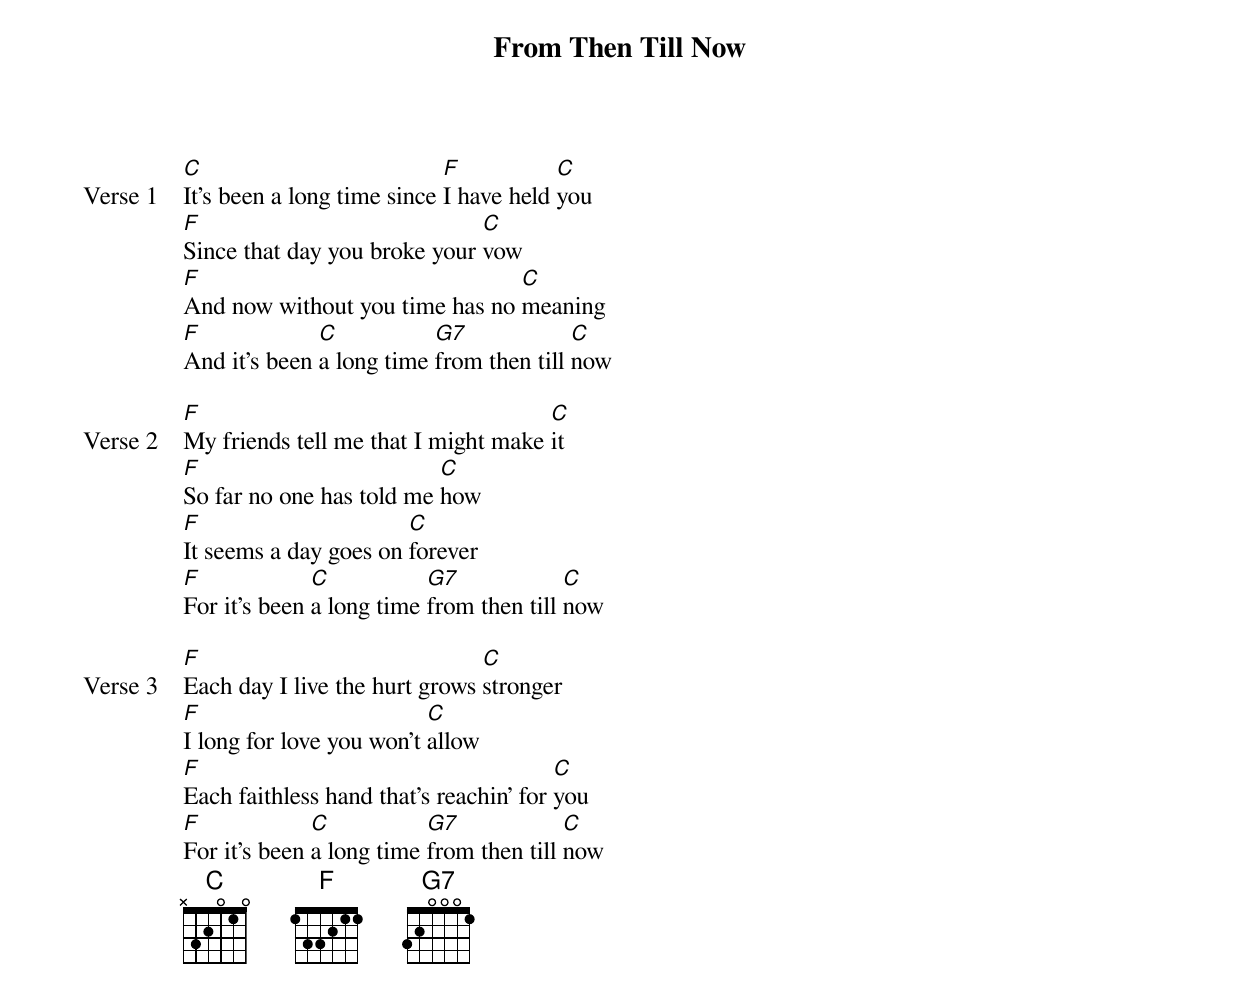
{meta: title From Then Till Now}
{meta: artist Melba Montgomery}

{start_of_verse: Verse 1}
[C]It's been a long time since [F]I have held [C]you
[F]Since that day you broke your [C]vow
[F]And now without you time has no [C]meaning
[F]And it's been [C]a long time [G7]from then till [C]now
{end_of_verse}

{start_of_verse: Verse 2}
[F]My friends tell me that I might make [C]it
[F]So far no one has told me [C]how
[F]It seems a day goes on [C]forever
[F]For it's been [C]a long time [G7]from then till [C]now
{end_of_verse}

{start_of_verse: Verse 3}
[F]Each day I live the hurt grows [C]stronger
[F]I long for love you won't [C]allow
[F]Each faithless hand that's reachin' for [C]you
[F]For it's been [C]a long time [G7]from then till [C]now
{end_of_verse}
